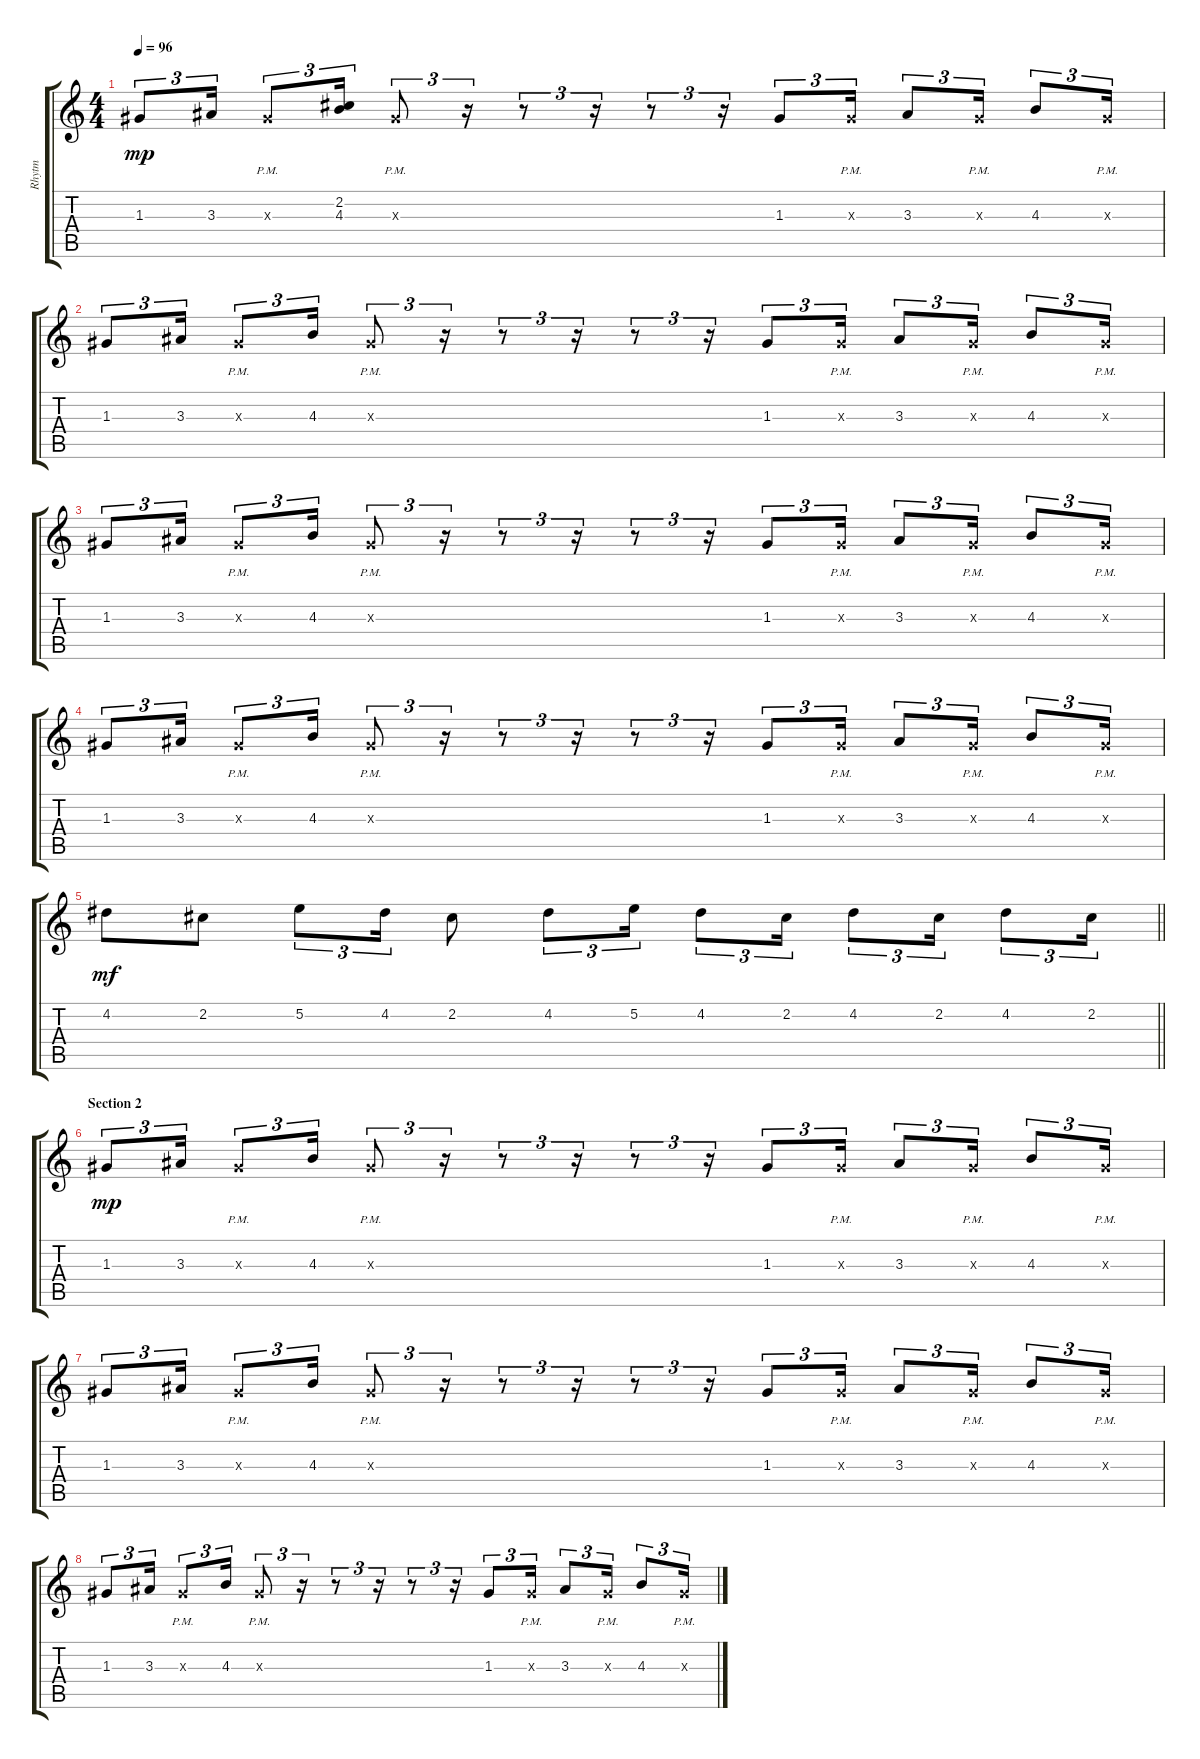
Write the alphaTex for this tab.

\track ("Rhytm" "Rhytm") {instrument electricguitarmuted}
\staff {score tabs}
\tuning (E4 B3 G3 D3 A2 E2) {hide}
\ts (4 4)
\tempo 96
\clef g2
\ks c
1.3.8{tu (3 2) dy mp} 3.3.16{tu (3 2)} 1.3{pm x}.8{tu (3 2)} (2.2 4.3).16{tu (3 2)} 1.3{pm x}.8{tu (3 2)} r.16{tu (3 2)} r.8{tu (3 2)} r.16{tu (3 2)} r.8{tu (3 2)} r.16{tu (3 2)} 1.3.8{tu (3 2)} 1.3{pm x}.16{tu (3 2)} 3.3.8{tu (3 2)} 1.3{pm x}.16{tu (3 2)} 4.3.8{tu (3 2)} 1.3{pm x}.16{tu (3 2)} |
1.3.8{tu (3 2)} 3.3.16{tu (3 2)} 1.3{pm x}.8{tu (3 2)} 4.3.16{tu (3 2)} 1.3{pm x}.8{tu (3 2)} r.16{tu (3 2)} r.8{tu (3 2)} r.16{tu (3 2)} r.8{tu (3 2)} r.16{tu (3 2)} 1.3.8{tu (3 2)} 1.3{pm x}.16{tu (3 2)} 3.3.8{tu (3 2)} 1.3{pm x}.16{tu (3 2)} 4.3.8{tu (3 2)} 1.3{pm x}.16{tu (3 2)} |
1.3.8{tu (3 2)} 3.3.16{tu (3 2)} 1.3{pm x}.8{tu (3 2)} 4.3.16{tu (3 2)} 1.3{pm x}.8{tu (3 2)} r.16{tu (3 2)} r.8{tu (3 2)} r.16{tu (3 2)} r.8{tu (3 2)} r.16{tu (3 2)} 1.3.8{tu (3 2)} 1.3{pm x}.16{tu (3 2)} 3.3.8{tu (3 2)} 1.3{pm x}.16{tu (3 2)} 4.3.8{tu (3 2)} 1.3{pm x}.16{tu (3 2)} |
1.3.8{tu (3 2)} 3.3.16{tu (3 2)} 1.3{pm x}.8{tu (3 2)} 4.3.16{tu (3 2)} 1.3{pm x}.8{tu (3 2)} r.16{tu (3 2)} r.8{tu (3 2)} r.16{tu (3 2)} r.8{tu (3 2)} r.16{tu (3 2)} 1.3.8{tu (3 2)} 1.3{pm x}.16{tu (3 2)} 3.3.8{tu (3 2)} 1.3{pm x}.16{tu (3 2)} 4.3.8{tu (3 2)} 1.3{pm x}.16{tu (3 2)} |
\barLineRight lightlight
4.2.8{dy mf volume 14 balance 1} 2.2.8 5.2.8{tu (3 2)} 4.2.16{tu (3 2)} 2.2.8 4.2.8{tu (3 2)} 5.2.16{tu (3 2)} 4.2.8{tu (3 2)} 2.2.16{tu (3 2)} 4.2.8{tu (3 2)} 2.2.16{tu (3 2)} 4.2.8{tu (3 2)} 2.2.16{tu (3 2)} |
\section ("" "Section 2")
1.3.8{tu (3 2) dy mp volume 13 balance 5} 3.3.16{tu (3 2)} 1.3{pm x}.8{tu (3 2)} 4.3.16{tu (3 2)} 1.3{pm x}.8{tu (3 2)} r.16{tu (3 2)} r.8{tu (3 2)} r.16{tu (3 2)} r.8{tu (3 2)} r.16{tu (3 2)} 1.3.8{tu (3 2)} 1.3{pm x}.16{tu (3 2)} 3.3.8{tu (3 2)} 1.3{pm x}.16{tu (3 2)} 4.3.8{tu (3 2)} 1.3{pm x}.16{tu (3 2)} |
1.3.8{tu (3 2)} 3.3.16{tu (3 2)} 1.3{pm x}.8{tu (3 2)} 4.3.16{tu (3 2)} 1.3{pm x}.8{tu (3 2)} r.16{tu (3 2)} r.8{tu (3 2)} r.16{tu (3 2)} r.8{tu (3 2)} r.16{tu (3 2)} 1.3.8{tu (3 2)} 1.3{pm x}.16{tu (3 2)} 3.3.8{tu (3 2)} 1.3{pm x}.16{tu (3 2)} 4.3.8{tu (3 2)} 1.3{pm x}.16{tu (3 2)} |
1.3.8{tu (3 2)} 3.3.16{tu (3 2)} 1.3{pm x}.8{tu (3 2)} 4.3.16{tu (3 2)} 1.3{pm x}.8{tu (3 2)} r.16{tu (3 2)} r.8{tu (3 2)} r.16{tu (3 2)} r.8{tu (3 2)} r.16{tu (3 2)} 1.3.8{tu (3 2)} 1.3{pm x}.16{tu (3 2)} 3.3.8{tu (3 2)} 1.3{pm x}.16{tu (3 2)} 4.3.8{tu (3 2)} 1.3{pm x}.16{tu (3 2)}
